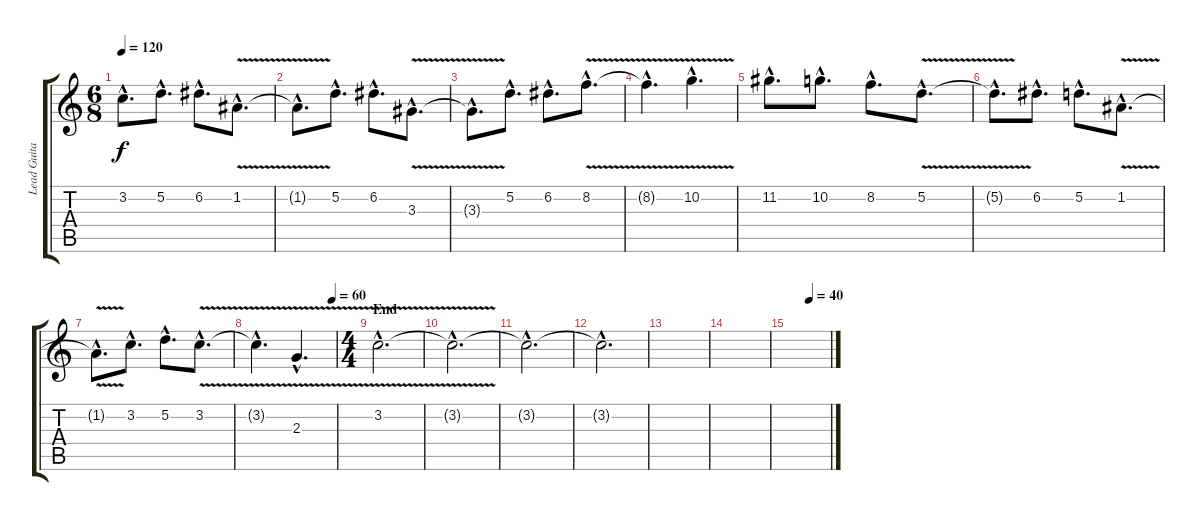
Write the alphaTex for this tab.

\track ("Lead Guitar" "Lead Guita") {instrument distortionguitar}
\staff {score tabs}
\tuning (D4 A3 F3 C3 G2 C2) {hide}
\ts (6 8)
\tempo 120
\clef g2
\ks c
3.2{hac}.8{d dy f} 5.2{hac}.8{d} 6.2{hac}.8{d} 1.2{v hac}.8{d} |
1.2{hac t}.8{d} 5.2{hac}.8{d} 6.2{hac}.8{d} 3.3{v hac}.8{d} |
3.3{hac t}.8{d} 5.2{hac}.8{d} 6.2{hac}.8{d} 8.2{v hac}.8{d} |
8.2{hac t}.4{d} 10.2{v hac}.4{d} |
11.2{hac}.8{d} 10.2{hac}.8{d} 8.2{hac}.8{d} 5.2{v hac}.8{d} |
5.2{hac t}.8{d} 6.2{hac}.8{d} 5.2{hac}.8{d} 1.2{v hac}.8{d} |
1.2{hac t}.8{d} 3.2{hac}.8{d} 5.2{hac}.8{d} 3.2{v hac}.8{d} |
\tempo (60 0.9583333333333334)
3.2{hac t}.4{d} 2.3{v hac}.4{d} |
\ts (4 4)
\section ("" "End")
3.2{v hac}.2{d volume 1} |
3.2{hac t}.2{d} |
3.2{hac t}.2{d} |
3.2{hac t}.2{d} |
|
|
\tempo (40 0.5)
